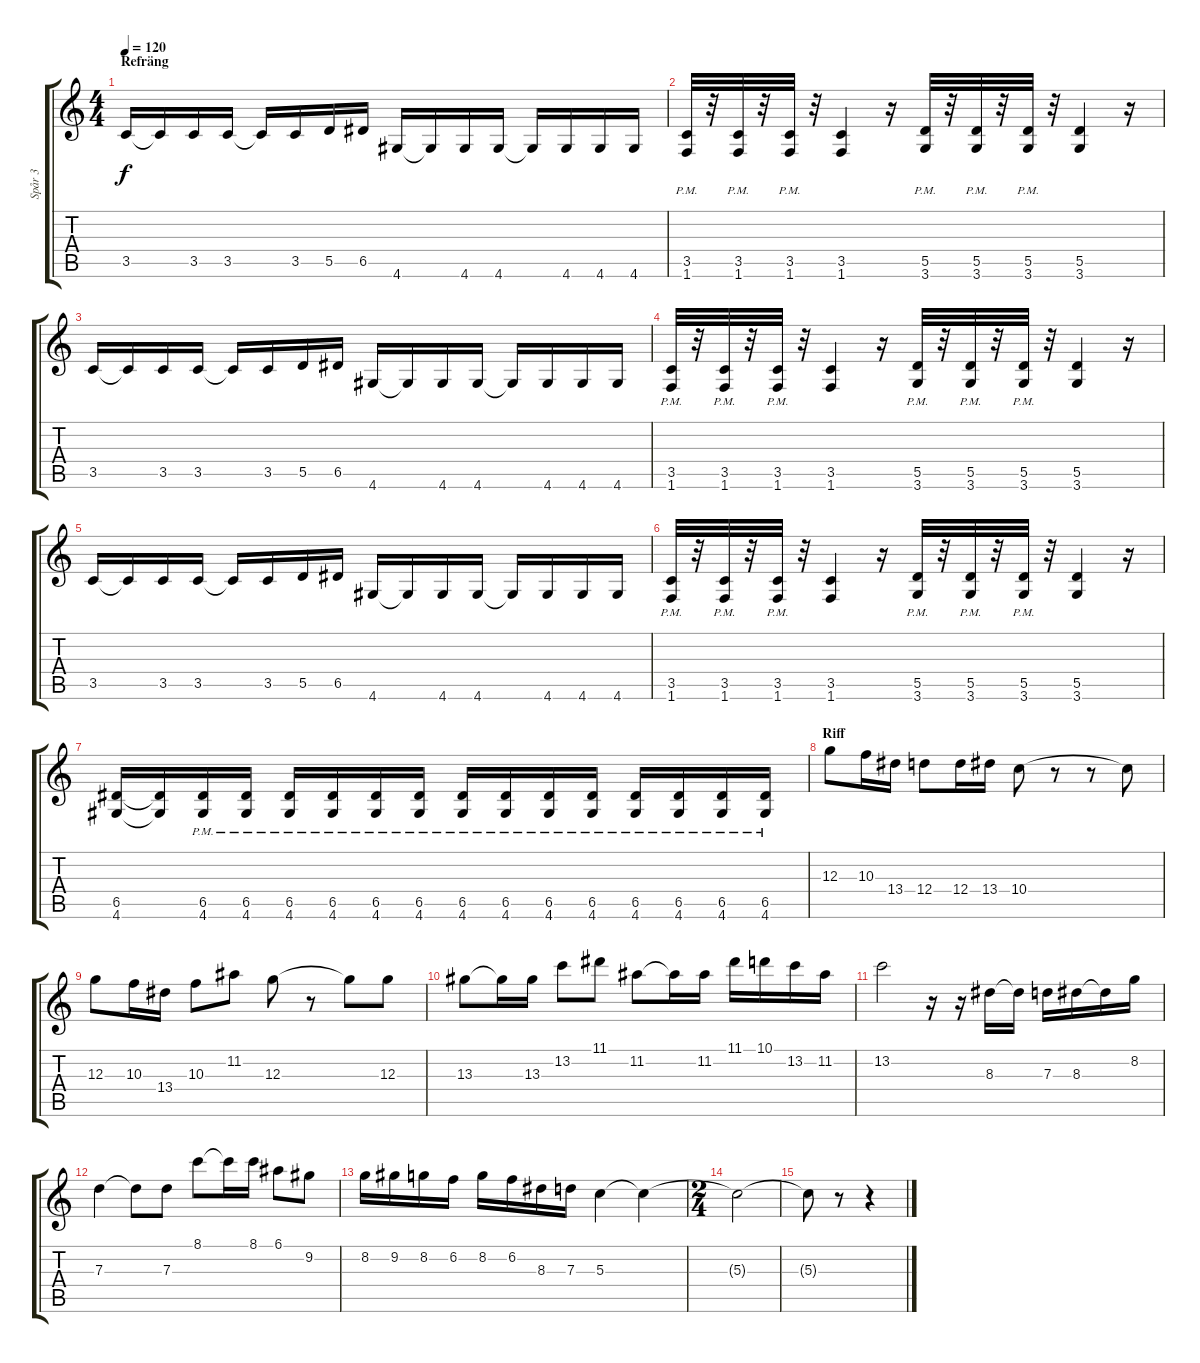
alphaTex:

\track ("Spår 3" "Spår 3") {instrument distortionguitar}
\staff {score tabs}
\tuning (E4 B3 G3 D3 A2 E2) {hide}
\ts (4 4)
\section ("" "Refräng")
\tempo 120
\clef g2
\ks c
3.5.16{dy f} 3.5{t}.16 3.5.16 3.5.16 3.5{t}.16 3.5.16 5.5.16 6.5.16 4.6.16 4.6{t}.16 4.6.16 4.6.16 4.6{t}.16 4.6.16 4.6.16 4.6.16 |
(3.5{pm} 1.6{pm}).32 r.32 (3.5{pm} 1.6{pm}).32 r.32 (3.5{pm} 1.6{pm}).32 r.32 (3.5 1.6).4 r.16 (5.5{pm} 3.6{pm}).32 r.32 (5.5{pm} 3.6{pm}).32 r.32 (5.5{pm} 3.6{pm}).32 r.32 (5.5 3.6).4 r.16 |
3.5.16 3.5{t}.16 3.5.16 3.5.16 3.5{t}.16 3.5.16 5.5.16 6.5.16 4.6.16 4.6{t}.16 4.6.16 4.6.16 4.6{t}.16 4.6.16 4.6.16 4.6.16 |
(3.5{pm} 1.6{pm}).32 r.32 (3.5{pm} 1.6{pm}).32 r.32 (3.5{pm} 1.6{pm}).32 r.32 (3.5 1.6).4 r.16 (5.5{pm} 3.6{pm}).32 r.32 (5.5{pm} 3.6{pm}).32 r.32 (5.5{pm} 3.6{pm}).32 r.32 (5.5 3.6).4 r.16 |
3.5.16 3.5{t}.16 3.5.16 3.5.16 3.5{t}.16 3.5.16 5.5.16 6.5.16 4.6.16 4.6{t}.16 4.6.16 4.6.16 4.6{t}.16 4.6.16 4.6.16 4.6.16 |
(3.5{pm} 1.6{pm}).32 r.32 (3.5{pm} 1.6{pm}).32 r.32 (3.5{pm} 1.6{pm}).32 r.32 (3.5 1.6).4 r.16 (5.5{pm} 3.6{pm}).32 r.32 (5.5{pm} 3.6{pm}).32 r.32 (5.5{pm} 3.6{pm}).32 r.32 (5.5 3.6).4 r.16 |
(6.5 4.6).16 (6.5{t} 4.6{t}).16 (6.5{pm} 4.6{pm}).16 (6.5{pm} 4.6{pm}).16 (6.5{pm} 4.6{pm}).16 (6.5{pm} 4.6{pm}).16 (6.5{pm} 4.6{pm}).16 (6.5{pm} 4.6{pm}).16 (6.5{pm} 4.6{pm}).16 (6.5{pm} 4.6{pm}).16 (6.5{pm} 4.6{pm}).16 (6.5{pm} 4.6{pm}).16 (6.5{pm} 4.6{pm}).16 (6.5{pm} 4.6{pm}).16 (6.5{pm} 4.6{pm}).16 (6.5{pm} 4.6{pm}).16 |
\section ("" "Riff")
12.3.8 10.3.16 13.4.16 12.4.8 12.4.16 13.4.16 10.4.8 r.8 r.8 10.4{t}.8 |
12.3.8 10.3.16 13.4.16 10.3.8 11.2.8 12.3.8 r.8 12.3{t}.8 12.3.8 |
13.3.8 13.3{t}.16 13.3.16 13.2.8 11.1.8 11.2.8 11.2{t}.16 11.2.16 11.1.16 10.1.16 13.2.16 11.2.16 |
13.2.2 r.16 r.16 8.3.16 8.3{t}.16 7.3.16 8.3.16 8.3{t}.16 8.2.16 |
7.3.4 7.3{t}.8 7.3.8 8.1.8 8.1{t}.16 8.1.16 6.1.8 9.2.8 |
8.2.16 9.2.16 8.2.16 6.2.16 8.2.16 6.2.16 8.3.16 7.3.16 5.3.4 5.3{t}.4 |
\ts (2 4)
5.3{t}.2 |
5.3{t}.8 r.8 r.4
